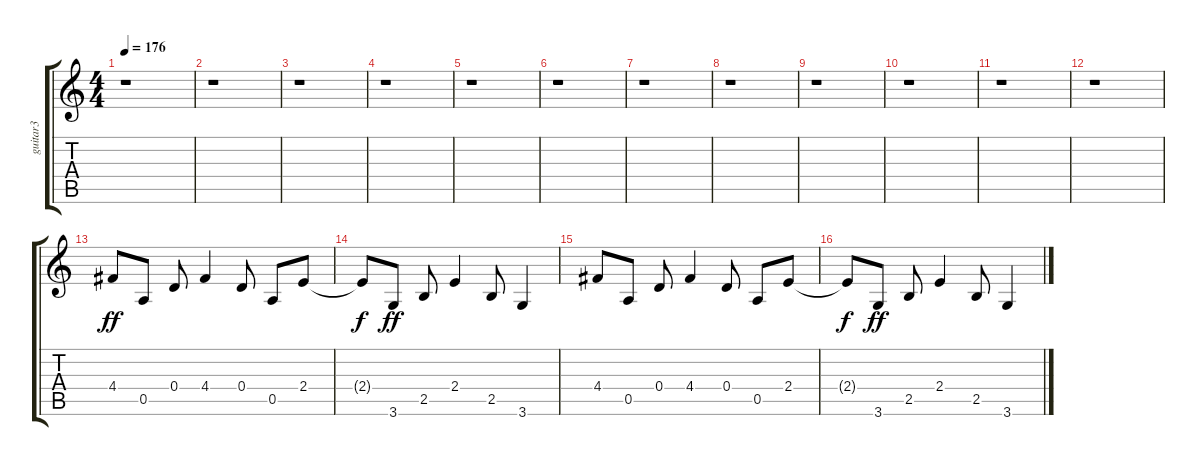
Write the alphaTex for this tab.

\track ("guitar3" "guitar3") {instrument acousticguitarsteel}
\staff {score tabs}
\tuning (E4 B3 G3 D3 A2 E2) {hide}
\ts (4 4)
\tempo 176
\clef g2
\ks c
r.1{dy fff} |
r.1 |
r.1 |
r.1 |
r.1 |
r.1 |
r.1 |
r.1 |
r.1 |
r.1 |
r.1 |
r.1 |
4.4.8{dy ff} 0.5.8 0.4.8 4.4.4 0.4.8 0.5.8 2.4.8 |
2.4{t}.8{dy f} 3.6.8{dy ff} 2.5.8 2.4.4 2.5.8 3.6.4 |
4.4.8 0.5.8 0.4.8 4.4.4 0.4.8 0.5.8 2.4.8 |
2.4{t}.8{dy f} 3.6.8{dy ff} 2.5.8 2.4.4 2.5.8 3.6.4
